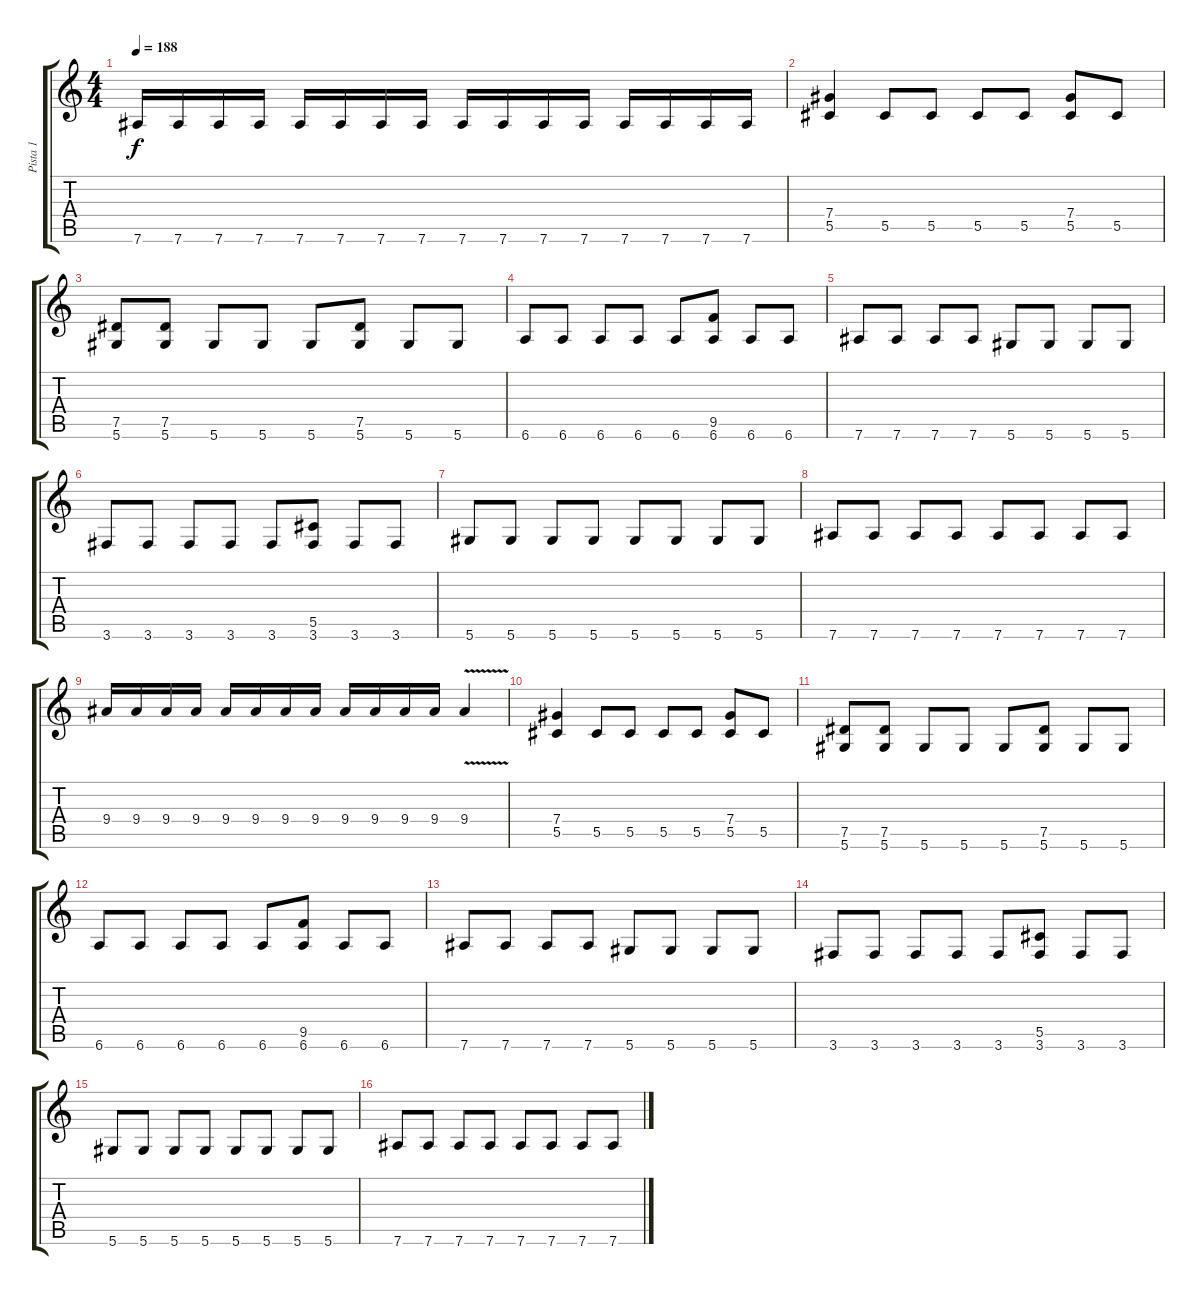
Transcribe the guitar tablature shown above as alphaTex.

\track ("Pista 1" "Pista 1") {instrument overdrivenguitar}
\staff {score tabs}
\tuning (Eb4 Bb3 Gb3 Db3 Ab2 Eb2) {hide}
\ts (4 4)
\tempo 188
\clef g2
\ks c
7.6.16{dy f} 7.6.16 7.6.16 7.6.16 7.6.16 7.6.16 7.6.16 7.6.16 7.6.16 7.6.16 7.6.16 7.6.16 7.6.16 7.6.16 7.6.16 7.6.16 |
(7.4 5.5).4 5.5.8 5.5.8 5.5.8 5.5.8 (7.4 5.5).8 5.5.8 |
(7.5 5.6).8 (7.5 5.6).8 5.6.8 5.6.8 5.6.8 (7.5 5.6).8 5.6.8 5.6.8 |
6.6.8 6.6.8 6.6.8 6.6.8 6.6.8 (9.5 6.6).8 6.6.8 6.6.8 |
7.6.8 7.6.8 7.6.8 7.6.8 5.6.8 5.6.8 5.6.8 5.6.8 |
3.6.8 3.6.8 3.6.8 3.6.8 3.6.8 (5.5 3.6).8 3.6.8 3.6.8 |
5.6.8 5.6.8 5.6.8 5.6.8 5.6.8 5.6.8 5.6.8 5.6.8 |
7.6.8 7.6.8 7.6.8 7.6.8 7.6.8 7.6.8 7.6.8 7.6.8 |
9.4.16 9.4.16 9.4.16 9.4.16 9.4.16 9.4.16 9.4.16 9.4.16 9.4.16 9.4.16 9.4.16 9.4.16 9.4{v}.4 |
(7.4 5.5).4 5.5.8 5.5.8 5.5.8 5.5.8 (7.4 5.5).8 5.5.8 |
(7.5 5.6).8 (7.5 5.6).8 5.6.8 5.6.8 5.6.8 (7.5 5.6).8 5.6.8 5.6.8 |
6.6.8 6.6.8 6.6.8 6.6.8 6.6.8 (9.5 6.6).8 6.6.8 6.6.8 |
7.6.8 7.6.8 7.6.8 7.6.8 5.6.8 5.6.8 5.6.8 5.6.8 |
3.6.8 3.6.8 3.6.8 3.6.8 3.6.8 (5.5 3.6).8 3.6.8 3.6.8 |
5.6.8 5.6.8 5.6.8 5.6.8 5.6.8 5.6.8 5.6.8 5.6.8 |
7.6.8 7.6.8 7.6.8 7.6.8 7.6.8 7.6.8 7.6.8 7.6.8
